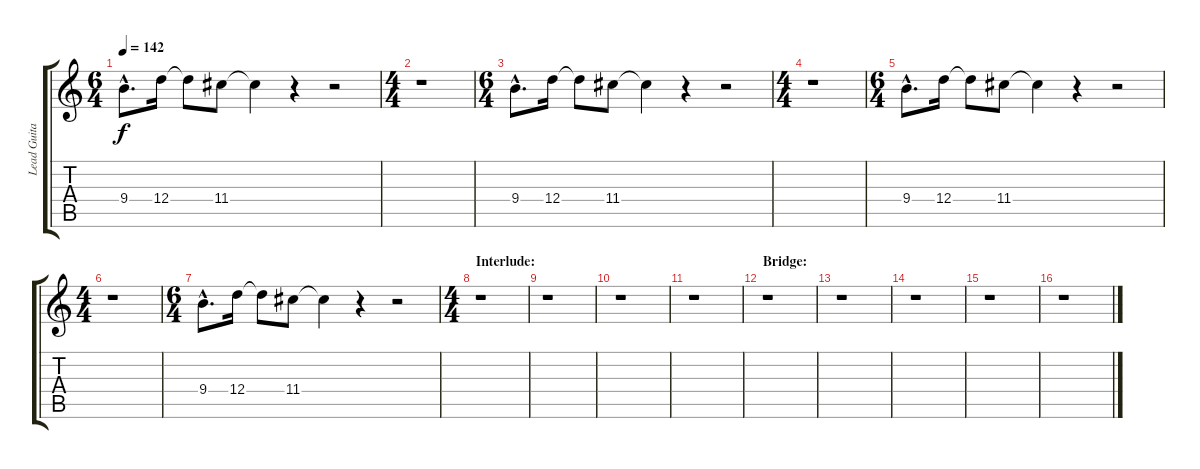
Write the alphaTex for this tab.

\track ("Lead Guitar II" "Lead Guita") {instrument distortionguitar}
\staff {score tabs}
\tuning (E4 B3 G3 D3 A2 E2) {hide}
\ts (6 4)
\tempo 142
\clef g2
\ks c
9.4{hac}.8{d dy f} 12.4.16 12.4{t}.8 11.4.8 11.4{t}.4 r.4 r.2 |
\ts (4 4)
r.1 |
\ts (6 4)
9.4{hac}.8{d} 12.4.16 12.4{t}.8 11.4.8 11.4{t}.4 r.4 r.2 |
\ts (4 4)
r.1 |
\ts (6 4)
9.4{hac}.8{d} 12.4.16 12.4{t}.8 11.4.8 11.4{t}.4 r.4 r.2 |
\ts (4 4)
r.1 |
\ts (6 4)
9.4{hac}.8{d} 12.4.16 12.4{t}.8 11.4.8 11.4{t}.4 r.4 r.2 |
\ts (4 4)
\section ("" "Interlude:")
r.1 |
r.1 |
r.1 |
r.1 |
\section ("" "Bridge:")
r.1 |
r.1 |
r.1 |
r.1 |
r.1
